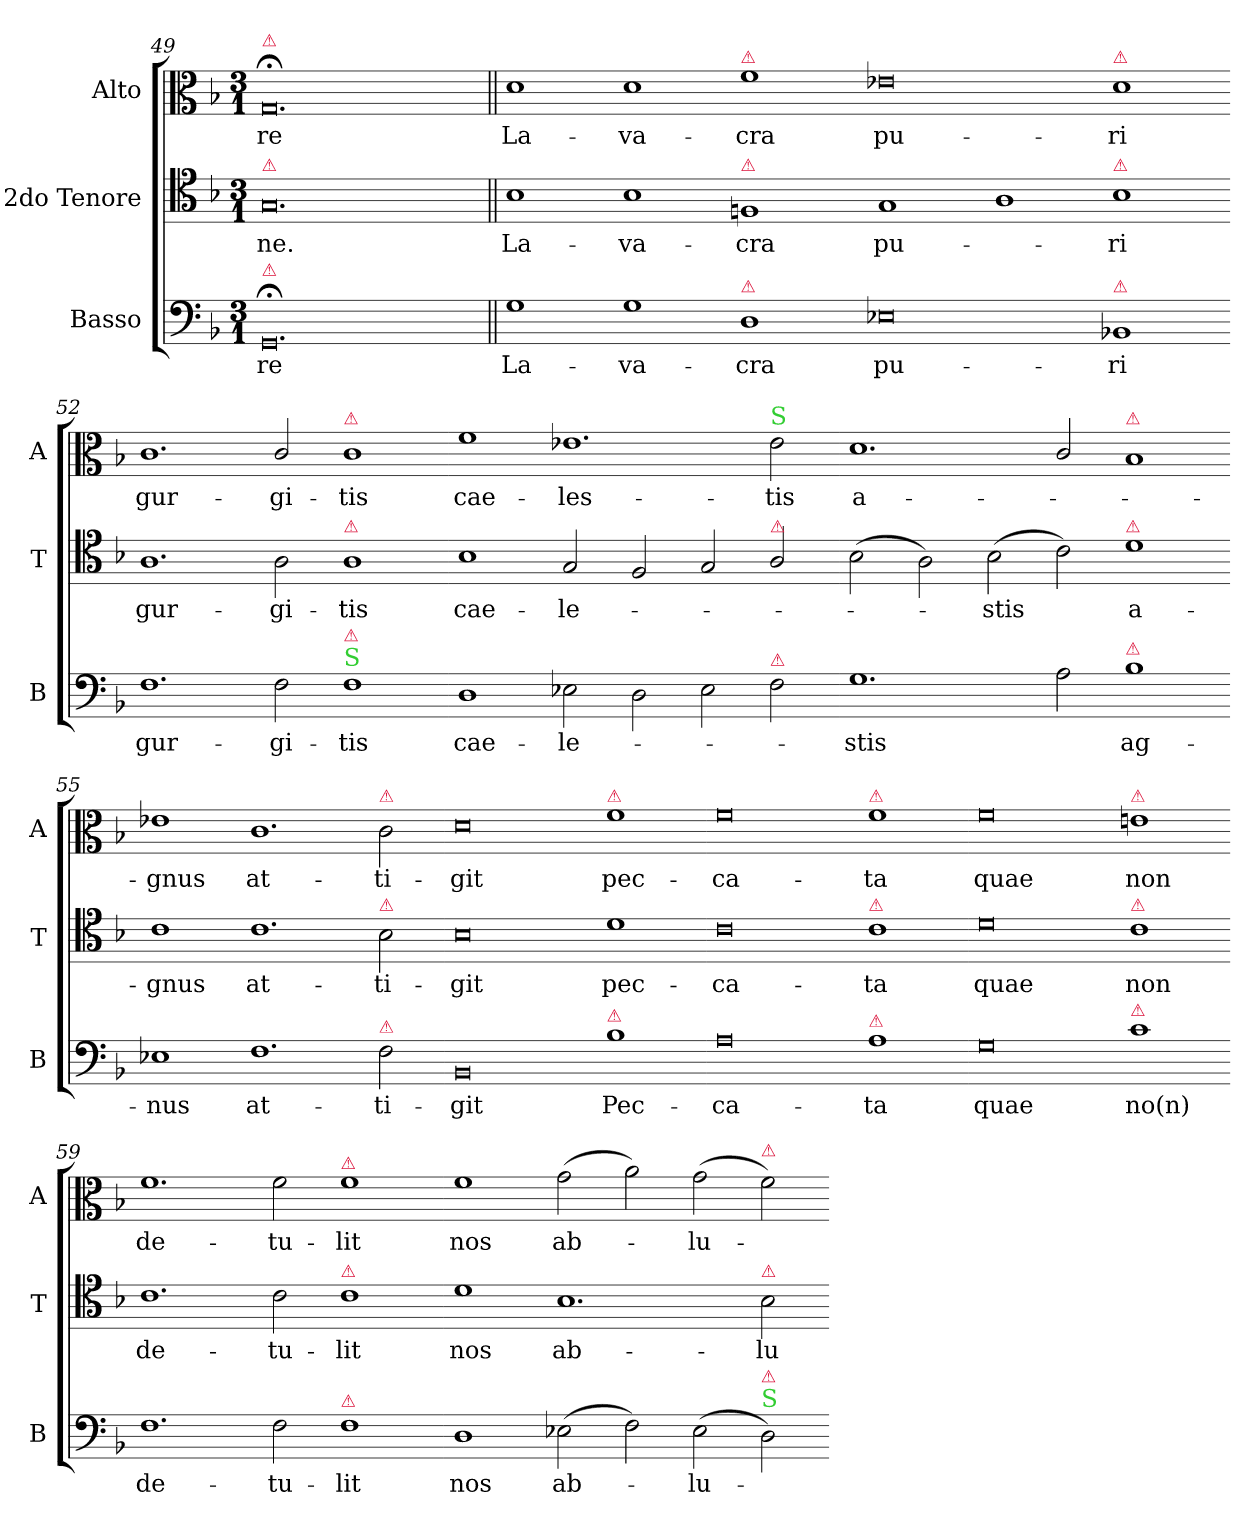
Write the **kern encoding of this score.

**kern	**text	**kern	**text	**kern	**text
*part3	*part3	*part2	*part2	*part1	*part1
*staff3	*staff3	*staff2	*staff2	*staff1	*staff1
*I"Basso	*	*I"2do Tenore	*	*I"Alto	*
*I'B	*	*I'T	*	*I'A	*
*clefF4	*	*clefC4	*	*clefC3	*
*k[b-]	*	*k[b-]	*	*k[b-]	*
*M3/1	*	*M3/1	*	*M3/1	*
=49	=49	=49	=49	=49	=49
!	!	!	!	!LO:TX:a:color=crimson:t=⚠	!
!	!	!LO:TX:a:color=crimson:t=⚠	!	!	!
!LO:TX:a:color=crimson:t=⚠	!	!	!	!	!
0.GG;<	-re	0.G	-ne.	0.G;<	-re
=50||	=50||	=50||	=50||	=50||	=50||
1G	La-	1B-	La-	1d	La-
1G	-va-	1B-	-va-	1d	-va-
!	!	!	!	!LO:TX:a:color=crimson:t=⚠	!
!	!	!LO:TX:a:color=crimson:t=⚠	!	!	!
!LO:TX:a:color=crimson:t=⚠	!	!	!	!	!
1D	-cra	1Fn	-cra	1f	-cra
=51-	=51-	=51-	=51-	=51-	=51-
0E-X	pu-	1G	pu-	0e-X	pu-
.	.	1A	.	.	.
!	!	!	!	!LO:TX:a:color=crimson:t=⚠	!
!	!	!LO:TX:a:color=crimson:t=⚠	!	!	!
!LO:TX:a:color=crimson:t=⚠	!	!	!	!	!
1BB-X	-ri	1B-	-ri	1d	-ri
=52-	=52-	=52-	=52-	=52-	=52-
1.F	gur-	1.A	gur-	1.c	gur-
2F\	-gi-	2A\	-gi-	2c/	-gi-
!	!	!	!	!LO:TX:a:color=crimson:t=⚠	!
!	!	!LO:TX:a:color=crimson:t=⚠	!	!	!
!LO:TX:a:color=limegreen:t=S	!	!	!	!	!
!LO:TX:a:color=crimson:t=⚠	!	!	!	!	!
1F	-tis	1A	-tis	1c	-tis
=53-	=53-	=53-	=53-	=53-	=53-
1D	cae-	1B-	cae-	1f	cae-
2E-X\	-le-	2G/	-le-	1.e-X	-les-
2D\	.	2F/	.	.	.
2E-\	.	2G/	.	.	.
!	!	!	!	!LO:TX:a:color=limegreen:t=S	!
!	!	!LO:TX:a:color=crimson:t=⚠	!	!	!
!LO:TX:a:color=crimson:t=⚠	!	!	!	!	!
2F\	.	2A/	.	2e-\	-tis
=54-	=54-	=54-	=54-	=54-	=54-
1.G	-stis	(2B-\	.	1.d	a-
.	.	2A\)	.	.	.
.	.	(2B-\	-stis	.	.
2A\	.	2c\)	.	2c/	.
!	!	!	!	!LO:TX:a:color=crimson:t=⚠	!
!	!	!LO:TX:a:color=crimson:t=⚠	!	!	!
!LO:TX:a:color=crimson:t=⚠	!	!	!	!	!
1B-	ag-	1d	a-	1B-	.
=55-	=55-	=55-	=55-	=55-	=55-
1E-X	-nus	1c	-gnus	1e-X	-gnus
1.F	at-	1.c	at-	1.c	at-
!	!	!	!	!LO:TX:a:color=crimson:t=⚠	!
!	!	!LO:TX:a:color=crimson:t=⚠	!	!	!
!LO:TX:a:color=crimson:t=⚠	!	!	!	!	!
2F\	-ti-	2B-\	-ti-	2c\	-ti-
=56-	=56-	=56-	=56-	=56-	=56-
0BB-	-git	0B-	-git	0d	-git
!	!	!	!	!LO:TX:a:color=crimson:t=⚠	!
!LO:TX:a:color=crimson:t=⚠	!	!	!	!	!
1B-	Pec-	1d	pec-	1f	pec-
=57-	=57-	=57-	=57-	=57-	=57-
0A	-ca-	0c	-ca-	0f	-ca-
!	!	!	!	!LO:TX:a:color=crimson:t=⚠	!
!	!	!LO:TX:a:color=crimson:t=⚠	!	!	!
!LO:TX:a:color=crimson:t=⚠	!	!	!	!	!
1A	-ta	1c	-ta	1f	-ta
=58-	=58-	=58-	=58-	=58-	=58-
0G	quae	0d	quae	0f	quae
!	!	!	!	!LO:TX:a:color=crimson:t=⚠	!
!	!	!LO:TX:a:color=crimson:t=⚠	!	!	!
!LO:TX:a:color=crimson:t=⚠	!	!	!	!	!
1c	no(n)	1c	non	1en	non
=59-	=59-	=59-	=59-	=59-	=59-
1.F	de-	1.c	de-	1.f	de-
2F\	-tu-	2c\	-tu-	2f\	-tu-
!	!	!	!	!LO:TX:a:color=crimson:t=⚠	!
!	!	!LO:TX:a:color=crimson:t=⚠	!	!	!
!LO:TX:a:color=crimson:t=⚠	!	!	!	!	!
1F	-lit	1c	-lit	1f	-lit
=60-	=60-	=60-	=60-	=60-	=60-
1D	nos	1d	nos	1f	nos
(2E-X\	ab-	1.B-	ab-	(2g\	ab-
2F\)	.	.	.	2a\)	.
(2E-\	-lu-	.	.	(2g\	-lu-
!	!	!	!	!LO:TX:a:color=crimson:t=⚠	!
!	!	!LO:TX:a:color=crimson:t=⚠	!	!	!
!LO:TX:a:color=limegreen:t=S	!	!	!	!	!
!LO:TX:a:color=crimson:t=⚠	!	!	!	!	!
2D\)	.	2B-\	-lu-	2f\)	.
=-	=-	=-	=-	=-	=-
*-	*-	*-	*-	*-	*-
